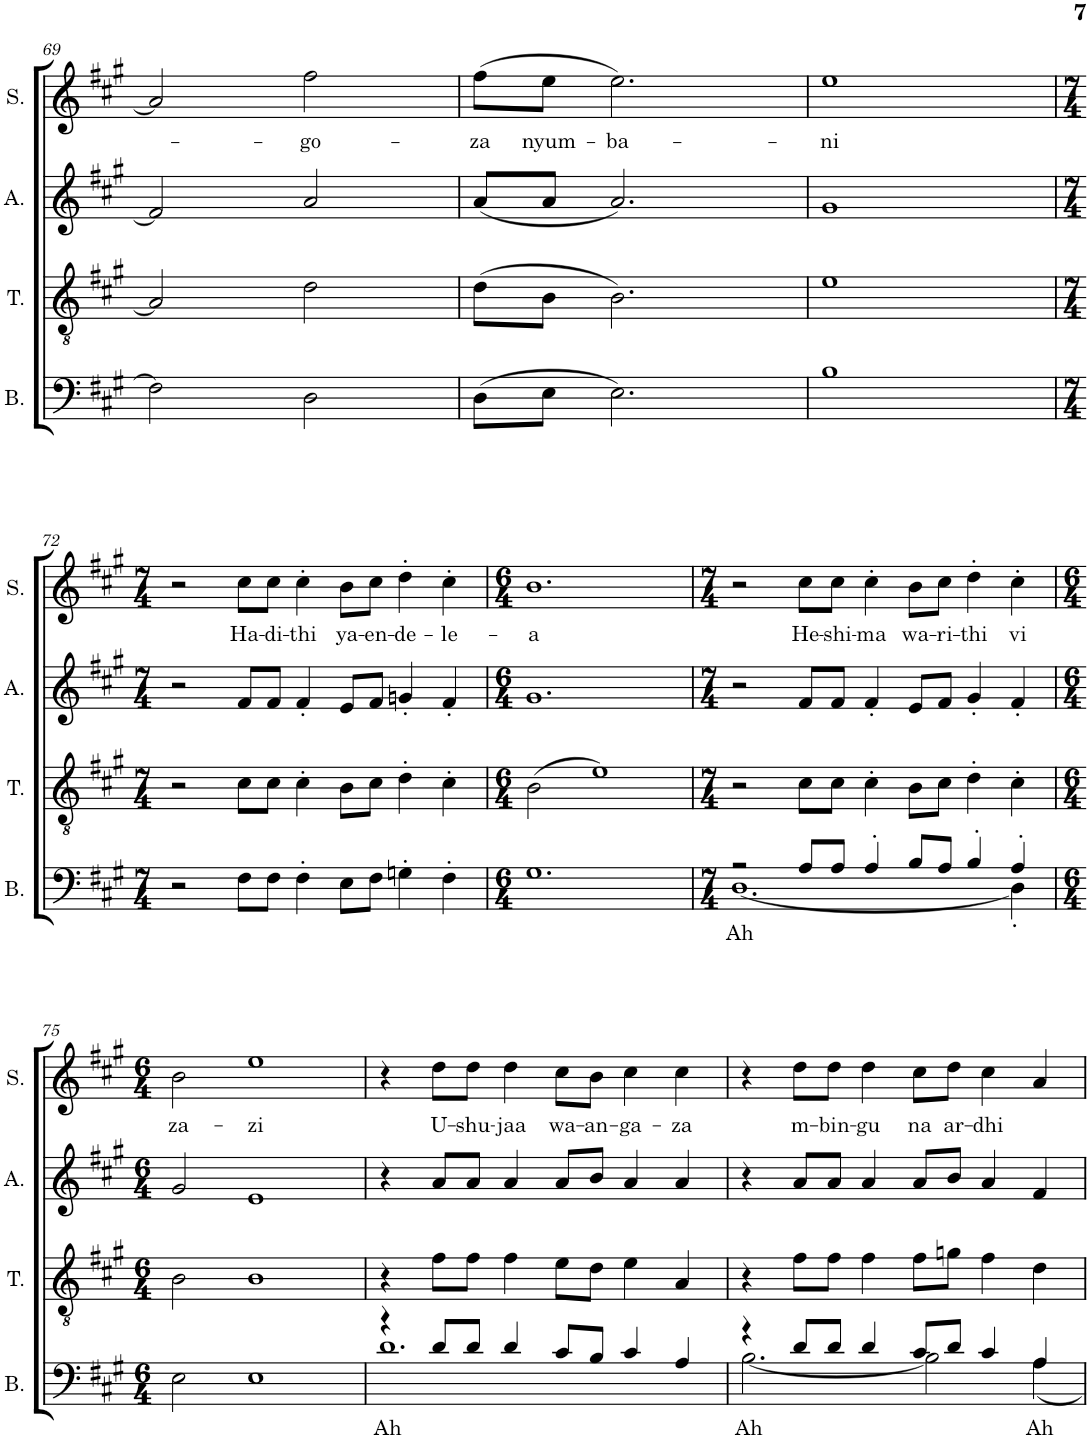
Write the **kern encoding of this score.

**kern	**text	**kern	**kern	**kern	**text	**kern
*part5	*part5	*part4	*part3	*part2	*part2	*part1
*staff5	*staff5	*staff4	*staff3	*staff2	*staff2	*staff1
*I"Bass	*	*I"Tenor	*I"Alto	*I"Soprano	*	*I"Tenor (Solo)
*I'B.	*	*I'T.	*I'A.	*I'S.	*	*I'T.S.
!!LO:PB:g=z
*clefF4	*	*clefGv2	*clefG2	*clefG2	*	*clefGv2
*k[f#c#g#]	*	*k[f#c#g#]	*k[f#c#g#]	*k[f#c#g#]	*	*k[f#c#g#]
*M4/4	*	*M4/4	*M4/4	*M4/4	*	*M4/4
=69	=69	=69	=69	=69	=69	=69
2F#\]	.	2A/]	2f#/]	2a/]	.	1r
!	!	!	!	!	!LO:LY:b	!
2D\	.	2d\	2a/	2ff#\	-go-	.
=70	=70	=70	=70	=70	=70	=70
!	!	!	!	!	!LO:LY:b	!
(8D\L	.	(8d\L	(8a/L	(8ff#\L	-za	1r
!	!	!	!	!	!LO:LY:b	!
8E\J	.	8B\J	8a/J	8ee\J	nyum-	.
!	!	!	!	!	!LO:LY:b	!
2.E\)	.	2.B\)	2.a/)	2.ee\)	-ba-	.
=71	=71	=71	=71	=71	=71	=71
!	!	!	!	!	!LO:LY:b	!
1B	.	1e	1g#	1ee	-ni	1r
!!LO:LB:g=z
=72	=72	=72	=72	=72	=72	=72
*M7/4	*	*M7/4	*M7/4	*M7/4	*	*M7/4
2r	.	2r	2r	2r	.	1..r
!	!	!	!	!	!LO:LY:b	!
8F#\L	.	8c#\L	8f#/L	8cc#\L	Ha-	.
!	!	!	!	!	!LO:LY:b	!
8F#\J	.	8c#\J	8f#/J	8cc#\J	-di-	.
!	!	!	!	!	!LO:LY:b	!
4F#'\	.	4c#'\	4f#'/	4cc#'\	-thi	.
!	!	!	!	!	!LO:LY:b	!
8E\L	.	8B\L	8e/L	8b\L	ya-	.
!	!	!	!	!	!LO:LY:b	!
8F#\J	.	8c#\J	8f#/J	8cc#\J	-en-	.
!	!	!	!	!	!LO:LY:b	!
4Gn'\	.	4d'\	4gn'/	4dd'\	-de-	.
!	!	!	!	!	!LO:LY:b	!
4F#'\	.	4c#'\	4f#'/	4cc#'\	-le-	.
=73	=73	=73	=73	=73	=73	=73
*M6/4	*	*M6/4	*M6/4	*M6/4	*	*M6/4
!	!	!	!	!	!LO:LY:b	!
1.G#	.	(2B\	1.g#	1.b	-a	1.r
.	.	1e)	.	.	.	.
=74	=74	=74	=74	=74	=74	=74
*M7/4	*	*M7/4	*M7/4	*M7/4	*	*M7/4
*^	*	*	*	*	*	*
!	!	!LO:LY:b	!	!	!	!	!
2r	[1.D	Ah	2r	2r	2r	.	1..r
!	!	!	!	!	!	!LO:LY:b	!
8A/L	.	.	8c#\L	8f#/L	8cc#\L	He-	.
!	!	!	!	!	!	!LO:LY:b	!
8A/J	.	.	8c#\J	8f#/J	8cc#\J	-shi-	.
!	!	!	!	!	!	!LO:LY:b	!
4A'/	.	.	4c#'\	4f#'/	4cc#'\	-ma	.
!	!	!	!	!	!	!LO:LY:b	!
8B/L	.	.	8B\L	8e/L	8b\L	wa-	.
!	!	!	!	!	!	!LO:LY:b	!
8A/J	.	.	8c#\J	8f#/J	8cc#\J	-ri-	.
!	!	!	!	!	!	!LO:LY:b	!
4B'/	.	.	4d'\	4g#'/	4dd'\	-thi	.
!	!	!	!	!	!	!LO:LY:b	!
4A'/	4D'\]	.	4c#'\	4f#'/	4cc#'\	vi	.
*v	*v	*	*	*	*	*	*
!!LO:LB:g=z
=75	=75	=75	=75	=75	=75	=75
*M6/4	*	*M6/4	*M6/4	*M6/4	*	*M6/4
*^	*	*	*	*	*	*
!	!	!	!	!	!	!LO:LY:b	!
*v	*v	*	*	*	*	*	*
2E\	.	2B\	2g#/	2b\	-za-	1.r
!	!	!	!	!	!LO:LY:b	!
1E	.	1B	1e	1ee	-zi	.
=76	=76	=76	=76	=76	=76	=76
*^	*	*	*	*	*	*
!	!	!LO:LY:b	!	!	!	!	!
4r	1.d	Ah	4r	4r	4r	.	1.r
!	!	!	!	!	!	!LO:LY:b	!
8d/L	.	.	8f#\L	8a/L	8dd\L	U-	.
!	!	!	!	!	!	!LO:LY:b	!
8d/J	.	.	8f#\J	8a/J	8dd\J	-shu-	.
!	!	!	!	!	!	!LO:LY:b	!
4d/	.	.	4f#\	4a/	4dd\	-jaa	.
!	!	!	!	!	!	!LO:LY:b	!
8c#/L	.	.	8e\L	8a/L	8cc#\L	wa-	.
!	!	!	!	!	!	!LO:LY:b	!
8B/J	.	.	8d\J	8b/J	8b\J	-an-	.
!	!	!	!	!	!	!LO:LY:b	!
4c#/	.	.	4e\	4a/	4cc#\	-ga-	.
!	!	!	!	!	!	!LO:LY:b	!
4A/	.	.	4A/	4a/	4cc#\	-za	.
=77	=77	=77	=77	=77	=77	=77	=77
!	!	!LO:LY:b	!	!	!	!	!
4r	[2.B\	Ah	4r	4r	4r	.	1.r
!	!	!	!	!	!	!LO:LY:b	!
8d/L	.	.	8f#\L	8a/L	8dd\L	m-	.
!	!	!	!	!	!	!LO:LY:b	!
8d/J	.	.	8f#\J	8a/J	8dd\J	-bin-	.
!	!	!	!	!	!	!LO:LY:b	!
4d/	.	.	4f#\	4a/	4dd\	-gu	.
!	!	!	!	!	!	!LO:LY:b	!
8c#/L	2B\]	.	8f#\L	8a/L	8cc#\L	na	.
!	!	!	!	!	!	!LO:LY:b	!
8d/J	.	.	8gn\J	8b/J	8dd\J	ar-	.
!	!	!	!	!	!	!LO:LY:b	!
4c#/	.	.	4f#\	4a/	4cc#\	-dhi	.
!	!	!LO:LY:b	!	!	!	!	!
4A/	4A\	Ah	4d\	4f#/	4a/	.	.
*v	*v	*	*	*	*	*	*
=	=	=	=	=	=	=
*-	*-	*-	*-	*-	*-	*-
